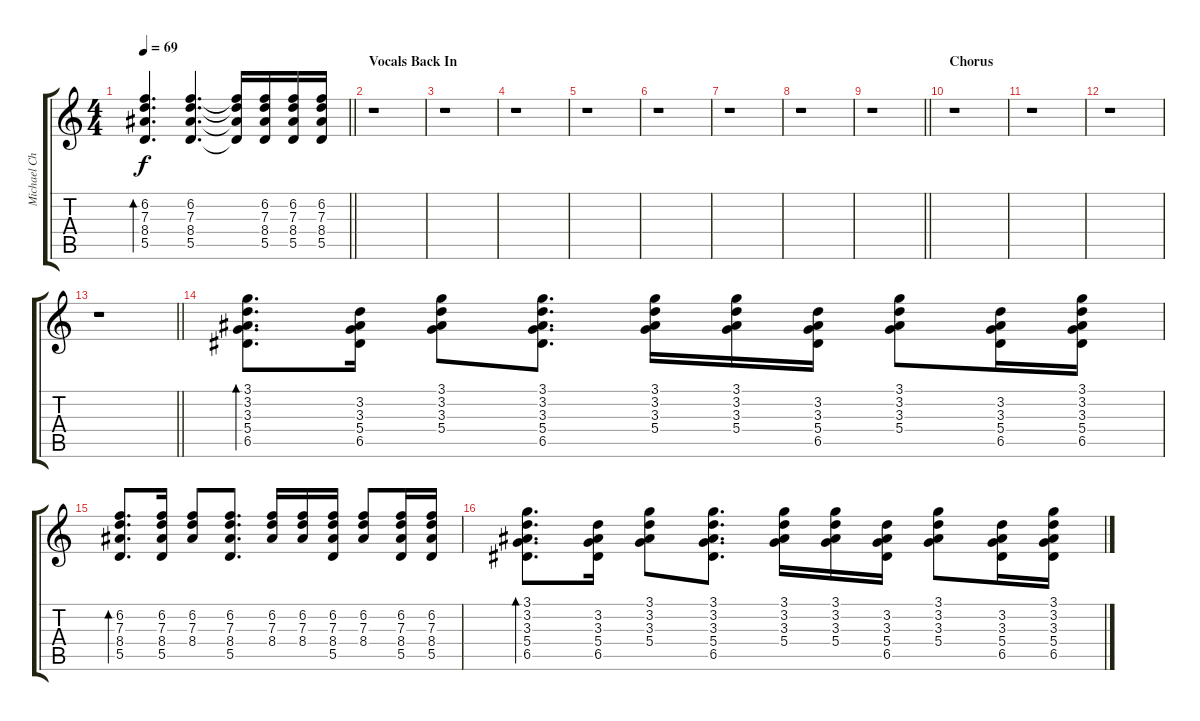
\track ("Michael Chaves" "Michael Ch") {instrument electricguitarclean}
\staff {score tabs}
\tuning (E4 B3 G3 D3 A2 E2) {hide}
\ts (4 4)
\tempo 69
\clef g2
\barLineRight lightlight
\ks c
(6.2 7.3 8.4 5.5).4{d bd 120 dy f} (6.2 7.3 8.4 5.5).4{d} (6.2{t} 7.3{t} 8.4{t} 5.5{t}).16 (6.2 7.3 8.4 5.5).16 (6.2 7.3 8.4 5.5).16 (6.2 7.3 8.4 5.5).16 |
\section ("" "Vocals Back In")
r.1 |
r.1 |
r.1 |
r.1 |
r.1 |
r.1 |
r.1 |
\barLineRight lightlight
r.1 |
\section ("" "Chorus")
r.1 |
r.1 |
r.1 |
\barLineRight lightlight
r.1 |
(3.1 3.2 3.3 5.4 6.5).8{d bd 60} (3.2 3.3 5.4 6.5).16 (3.1 3.2 3.3 5.4).8 (3.1 3.2 3.3 5.4 6.5).8{d} (3.1 3.2 3.3 5.4).16 (3.1 3.2 3.3 5.4).16 (3.2 3.3 5.4 6.5).16 (3.1 3.2 3.3 5.4).8 (3.2 3.3 5.4 6.5).16 (3.1 3.2 3.3 5.4 6.5).16 |
(6.2 7.3 8.4 5.5).8{d bd 60} (6.2 7.3 8.4 5.5).16 (6.2 7.3 8.4).8 (6.2 7.3 8.4 5.5).8{d} (6.2 7.3 8.4).16 (6.2 7.3 8.4).16 (6.2 7.3 8.4 5.5).16 (6.2 7.3 8.4).8 (6.2 7.3 8.4 5.5).16 (6.2 7.3 8.4 5.5).16 |
(3.1 3.2 3.3 5.4 6.5).8{d bd 60} (3.2 3.3 5.4 6.5).16 (3.1 3.2 3.3 5.4).8 (3.1 3.2 3.3 5.4 6.5).8{d} (3.1 3.2 3.3 5.4).16 (3.1 3.2 3.3 5.4).16 (3.2 3.3 5.4 6.5).16 (3.1 3.2 3.3 5.4).8 (3.2 3.3 5.4 6.5).16 (3.1 3.2 3.3 5.4 6.5).16
